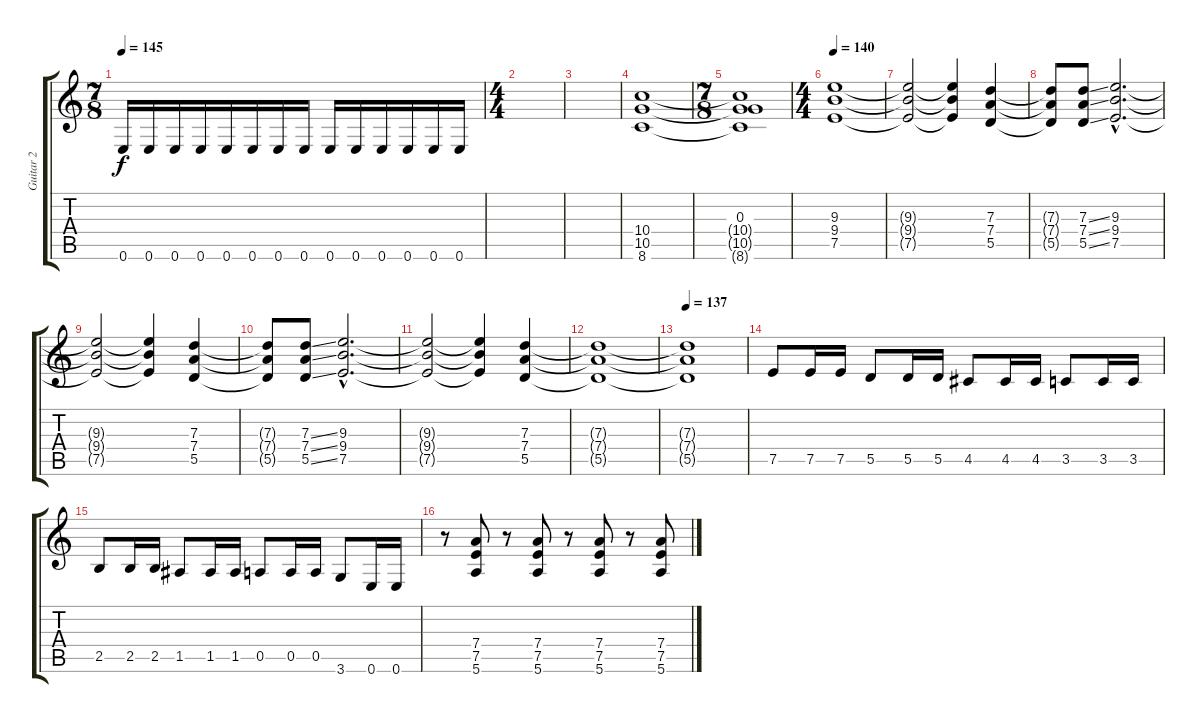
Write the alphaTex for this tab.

\track ("Guitar 2" "Guitar 2") {instrument overdrivenguitar}
\staff {score tabs}
\tuning (E4 B3 G3 D3 A2 E2) {hide}
\ts (7 8)
\tempo 145
\clef g2
\ks c
0.6.16{dy f} 0.6.16 0.6.16 0.6.16 0.6.16 0.6.16 0.6.16 0.6.16 0.6.16 0.6.16 0.6.16 0.6.16 0.6.16 0.6.16 |
\ts (4 4)
|
|
(10.4 10.5 8.6).1 |
\ts (7 8)
(0.3 10.4{t} 10.5{t} 8.6{t}).1 |
\ts (4 4)
\tempo 140
(9.3 9.4 7.5).1 |
(9.3{t} 9.4{t} 7.5{t}).2 (9.3{t} 9.4{t} 7.5{t}).4 (7.3 7.4 5.5).4 |
(7.3{t} 7.4{t} 5.5{t}).8 (7.3{ss} 7.4{ss} 5.5{ss}).8 (9.3{hac} 9.4{hac} 7.5{hac}).2{d} |
(9.3{t} 9.4{t} 7.5{t}).2 (9.3{t} 9.4{t} 7.5{t}).4 (7.3 7.4 5.5).4 |
(7.3{t} 7.4{t} 5.5{t}).8 (7.3{ss} 7.4{ss} 5.5{ss}).8 (9.3{hac} 9.4{hac} 7.5{hac}).2{d} |
(9.3{t} 9.4{t} 7.5{t}).2 (9.3{t} 9.4{t} 7.5{t}).4 (7.3 7.4 5.5).4 |
(7.3{t} 7.4{t} 5.5{t}).1 |
\tempo 137
(7.3{t} 7.4{t} 5.5{t}).1 |
7.5.8 7.5.16 7.5.16 5.5.8 5.5.16 5.5.16 4.5.8 4.5.16 4.5.16 3.5.8 3.5.16 3.5.16 |
2.5.8 2.5.16 2.5.16 1.5.8 1.5.16 1.5.16 0.5.8 0.5.16 0.5.16 3.6.8 0.6.16 0.6.16 |
r.8 (7.4 7.5 5.6).8 r.8 (7.4 7.5 5.6).8 r.8 (7.4 7.5 5.6).8 r.8 (7.4 7.5 5.6).8
